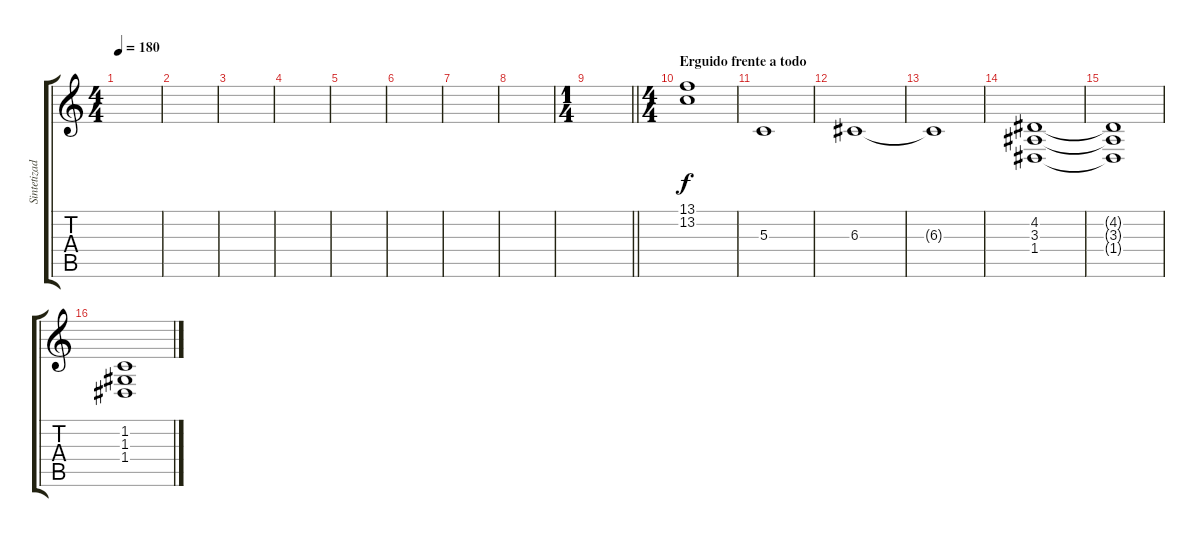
\track ("Sintetizador" "Sintetizad") {instrument pad7halo}
\staff {score tabs}
\tuning (E4 B3 G3 D3 A2 E2) {hide}
\ts (4 4)
\tempo 180
\clef g2
\ks c
|
|
|
|
|
|
|
|
\ts (1 4)
\barLineRight lightlight
|
\ts (4 4)
\section ("" "Erguido frente a todo")
(13.1 13.2).1 |
5.3.1 |
6.3.1 |
6.3{t}.1 |
(4.2 3.3 1.4).1 |
(4.2{t} 3.3{t} 1.4{t}).1 |
(1.2 1.3 1.4).1
